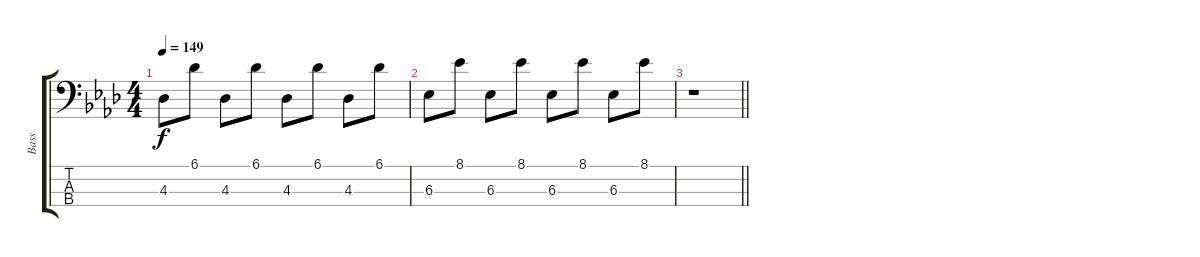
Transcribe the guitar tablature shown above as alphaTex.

\track ("Bass" "Bass") {instrument electricbassfinger}
\staff {score tabs}
\tuning (G2 D2 A1 E1) {hide}
\ts (4 4)
\tempo 149
\clef f4
\ks ab
4.3.8{dy f} 6.1.8 4.3.8 6.1.8 4.3.8 6.1.8 4.3.8 6.1.8 |
6.3.8 8.1.8 6.3.8 8.1.8 6.3.8 8.1.8 6.3.8 8.1.8 |
\barLineRight lightlight
r.1
